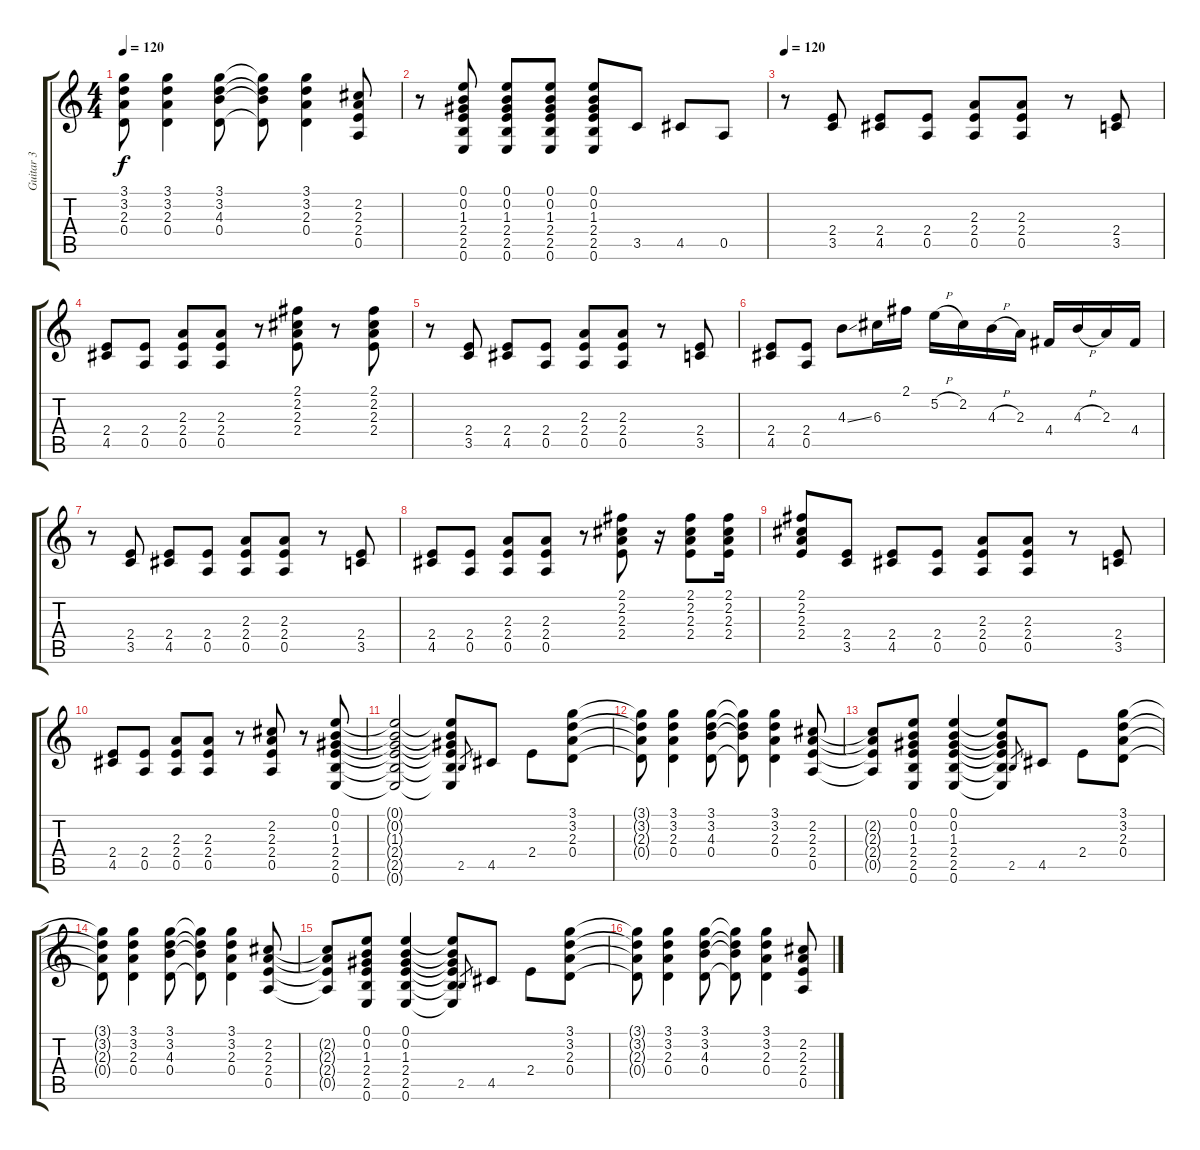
\track ("Guitar 3" "Guitar 3") {instrument overdrivenguitar}
\staff {score tabs}
\tuning (E4 B3 G3 D3 A2 E2) {hide}
\ts (4 4)
\tempo 120
\clef g2
\ks c
(3.1{t} 3.2{t} 2.3{t} 0.4{t}).8{dy f} (3.1 3.2 2.3 0.4).4 (3.1 3.2 4.3 0.4).8 (3.1{t} 3.2{t} 4.3{t} 0.4{t}).8 (3.1 3.2 2.3 0.4).4 (2.2 2.3 2.4 0.5).8 |
r.8 (0.1 0.2 1.3 2.4 2.5 0.6).8 (0.1 0.2 1.3 2.4 2.5 0.6).8 (0.1 0.2 1.3 2.4 2.5 0.6).8 (0.1 0.2 1.3 2.4 2.5 0.6).8 3.5.8 4.5.8 0.5.8 |
\tempo 120
r.8{instrument distortionguitar} (2.4 3.5).8 (2.4 4.5).8 (2.4 0.5).8 (2.3 2.4 0.5).8 (2.3 2.4 0.5).8 r.8 (2.4 3.5).8 |
(2.4 4.5).8 (2.4 0.5).8 (2.3 2.4 0.5).8 (2.3 2.4 0.5).8 r.8 (2.1 2.2 2.3 2.4).8 r.8 (2.1 2.2 2.3 2.4).8 |
r.8 (2.4 3.5).8 (2.4 4.5).8 (2.4 0.5).8 (2.3 2.4 0.5).8 (2.3 2.4 0.5).8 r.8 (2.4 3.5).8 |
(2.4 4.5).8 (2.4 0.5).8 4.3{ss}.8 6.3.16 2.1.16 5.2{h}.16 2.2.16 4.3{h}.16 2.3.16 4.4.16 4.3{h}.16 2.3.16 4.4.16 |
r.8 (2.4 3.5).8 (2.4 4.5).8 (2.4 0.5).8 (2.3 2.4 0.5).8 (2.3 2.4 0.5).8 r.8 (2.4 3.5).8 |
(2.4 4.5).8 (2.4 0.5).8 (2.3 2.4 0.5).8 (2.3 2.4 0.5).8 r.8 (2.1 2.2 2.3 2.4).8 r.16 (2.1 2.2 2.3 2.4).8 (2.1 2.2 2.3 2.4).16 |
(2.1 2.2 2.3 2.4).8 (2.4 3.5).8 (2.4 4.5).8 (2.4 0.5).8 (2.3 2.4 0.5).8 (2.3 2.4 0.5).8 r.8 (2.4 3.5).8 |
(2.4 4.5).8 (2.4 0.5).8 (2.3 2.4 0.5).8 (2.3 2.4 0.5).8 r.8 (2.2 2.3 2.4 0.5).8 r.8 (0.1 0.2 1.3 2.4 2.5 0.6).8 |
(0.1{t} 0.2{t} 1.3{t} 2.4{t} 2.5{t} 0.6{t}).2 (0.1{t} 0.2{t} 1.3{t} 2.4{t} 2.5{t} 0.6{t}).8 2.5.8{gr} 4.5.8 2.4.8 (3.1 3.2 2.3 0.4).8 |
(3.1{t} 3.2{t} 2.3{t} 0.4{t}).8 (3.1 3.2 2.3 0.4).4 (3.1 3.2 4.3 0.4).8 (3.1{t} 3.2{t} 4.3{t} 0.4{t}).8 (3.1 3.2 2.3 0.4).4 (2.2 2.3 2.4 0.5).8 |
(2.2{t} 2.3{t} 2.4{t} 0.5{t}).8 (0.1 0.2 1.3 2.4 2.5 0.6).8 (0.1 0.2 1.3 2.4 2.5 0.6).4 (0.1{t} 0.2{t} 1.3{t} 2.4{t} 2.5{t} 0.6{t}).8 2.5.8{gr} 4.5.8 2.4.8 (3.1 3.2 2.3 0.4).8 |
(3.1{t} 3.2{t} 2.3{t} 0.4{t}).8 (3.1 3.2 2.3 0.4).4 (3.1 3.2 4.3 0.4).8 (3.1{t} 3.2{t} 4.3{t} 0.4{t}).8 (3.1 3.2 2.3 0.4).4 (2.2 2.3 2.4 0.5).8 |
(2.2{t} 2.3{t} 2.4{t} 0.5{t}).8 (0.1 0.2 1.3 2.4 2.5 0.6).8 (0.1 0.2 1.3 2.4 2.5 0.6).4 (0.1{t} 0.2{t} 1.3{t} 2.4{t} 2.5{t} 0.6{t}).8 2.5.8{gr} 4.5.8 2.4.8 (3.1 3.2 2.3 0.4).8 |
(3.1{t} 3.2{t} 2.3{t} 0.4{t}).8 (3.1 3.2 2.3 0.4).4 (3.1 3.2 4.3 0.4).8 (3.1{t} 3.2{t} 4.3{t} 0.4{t}).8 (3.1 3.2 2.3 0.4).4 (2.2 2.3 2.4 0.5).8
